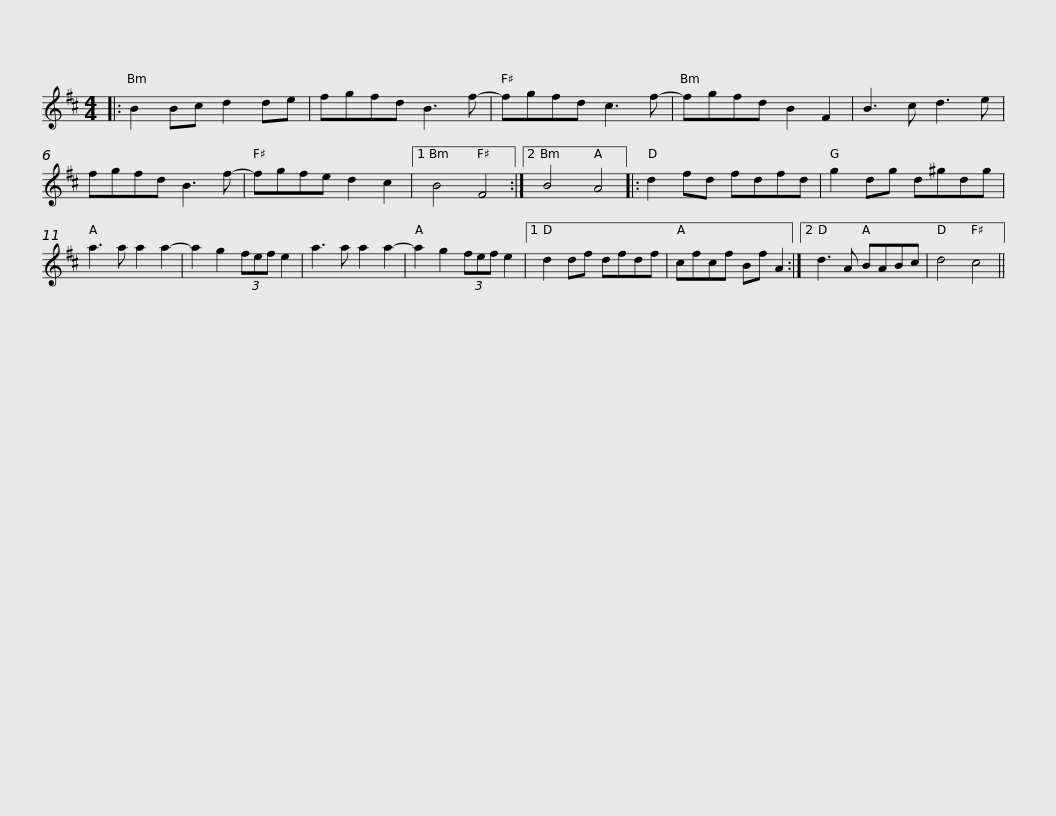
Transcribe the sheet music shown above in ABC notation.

X:1
L:1/8
M:4/4
I:linebreak $
K:Bmin
V:1 treble
V:1
|: B2 Bc d2 de | fgfd B3 f- | fgfd c3 f- | fgfd B2 F2 | B3 c d3 e | %5
 fgfd B3 f- |$ fgfe d2 c2 |1 B4 F4 :|2 B4 A4 |: d2 fd fdfd | %10
 g2 dg d^gdg | a3 a a2 a2- | a2 g2 (3fef e2 |$ a3 a a2 a2- | a2 g2 (3fef e2 |1 %15
 d2 df dfdf | cfcf Bf A2 :|2 d3 A BABc | d4 c4 || %19
